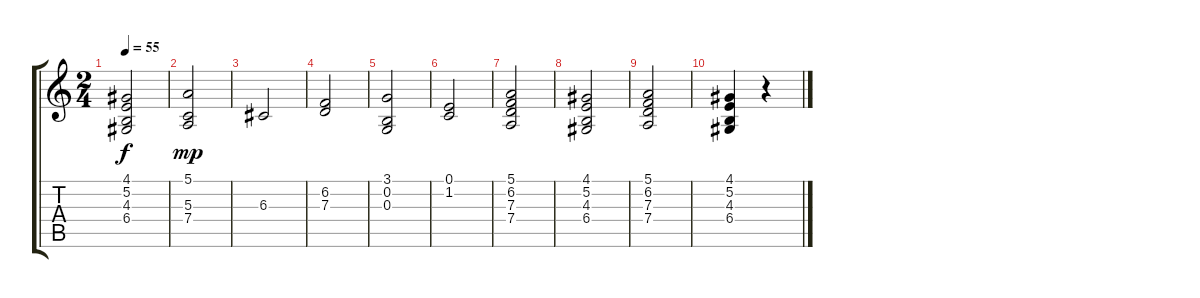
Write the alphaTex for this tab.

\track "" {instrument stringensemble2}
\staff {score tabs}
\tuning (E4 B3 G3 D3 A2 E2) {hide}
\ts (2 4)
\tempo 55
\clef g2
\ks c
(4.1{t} 5.2{t} 4.3{t} 6.4{t}).2{dy f} |
(5.1 5.3 7.4).2{dy mp} |
6.3.2 |
(6.2 7.3).2 |
(3.1 0.2 0.3).2 |
(0.1 1.2).2 |
(5.1 6.2 7.3 7.4).2 |
(4.1 5.2 4.3 6.4).2 |
(5.1 6.2 7.3 7.4).2 |
(4.1 5.2 4.3 6.4).4 r.4
